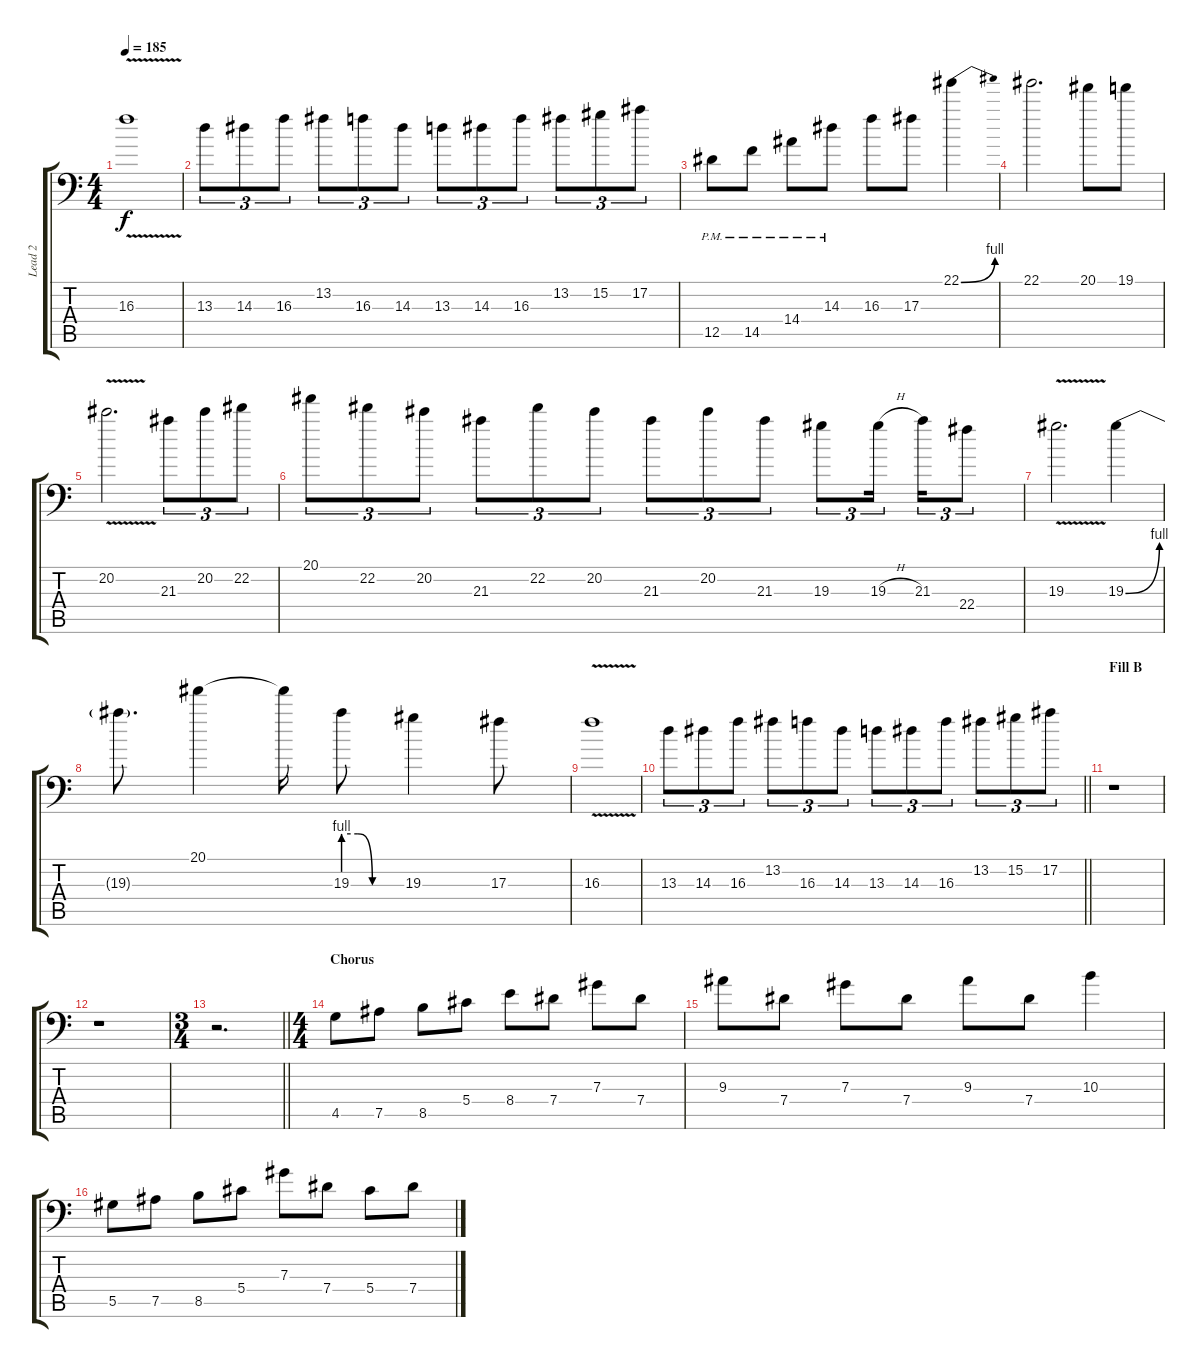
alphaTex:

\track ("Lead 2" "Lead 2") {instrument overdrivenguitar}
\staff {score tabs}
\tuning (Bb3 F3 Db3 Ab2 Eb2 Bb1) {hide}
\ts (4 4)
\tempo 185
\clef f4
\ks c
16.3{v}.1{dy f} |
13.3.8{tu (3 2)} 14.3.8{tu (3 2)} 16.3.8{tu (3 2)} 13.2.8{tu (3 2)} 16.3.8{tu (3 2)} 14.3.8{tu (3 2)} 13.3.8{tu (3 2)} 14.3.8{tu (3 2)} 16.3.8{tu (3 2)} 13.2.8{tu (3 2)} 15.2.8{tu (3 2)} 17.2.8{tu (3 2)} |
12.5{pm}.8 14.5{pm}.8 14.4{pm}.8 14.3{pm}.8 16.3.8 17.3.8 22.1{be (bend 0 0 60 4)}.4 |
22.1.2{d} 20.1.8 19.1.8 |
20.2{v}.2{d} 21.3.8{tu (3 2)} 20.2.8{tu (3 2)} 22.2.8{tu (3 2)} |
20.1.8{tu (3 2)} 22.2.8{tu (3 2)} 20.2.8{tu (3 2)} 21.3.8{tu (3 2)} 22.2.8{tu (3 2)} 20.2.8{tu (3 2)} 21.3.8{tu (3 2)} 20.2.8{tu (3 2)} 21.3.8{tu (3 2)} 19.3.8{tu (3 2)} 19.3{h}.16{tu (3 2) beam splitsecondary} 21.3.16{tu (3 2)} 22.4.8{tu (3 2)} |
19.3{v}.2{d} 19.3{be (bend 0 0 60 4)}.4 |
19.3{t}.8{d} 20.1.4 20.1{t}.16 19.3{be (custom 0 4 15 4 30 0 60 0)}.8 19.3.4 17.3.8 |
16.3{v}.1 |
\barLineRight lightlight
13.3.8{tu (3 2)} 14.3.8{tu (3 2)} 16.3.8{tu (3 2)} 13.2.8{tu (3 2)} 16.3.8{tu (3 2)} 14.3.8{tu (3 2)} 13.3.8{tu (3 2)} 14.3.8{tu (3 2)} 16.3.8{tu (3 2)} 13.2.8{tu (3 2)} 15.2.8{tu (3 2)} 17.2.8{tu (3 2)} |
\section ("" "Fill B")
r.1 |
r.1 |
\ts (3 4)
\barLineRight lightlight
r.2{d} |
\ts (4 4)
\section ("" "Chorus")
4.5.8 7.5.8 8.5.8 5.4.8 8.4.8 7.4.8 7.3.8 7.4.8 |
9.3.8 7.4.8 7.3.8 7.4.8 9.3.8 7.4.8 10.3.4 |
5.5.8 7.5.8 8.5.8 5.4.8 7.3.8 7.4.8 5.4.8 7.4.8
